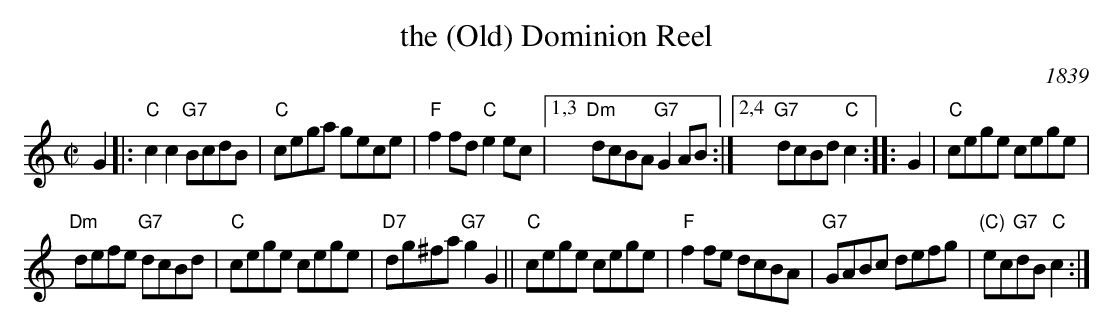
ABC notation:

X:1
T: the (Old) Dominion Reel
O: 1839
M: C|
L: 1/8
K: C
G2 |:\
"C"c2c2 "G7"BcdB | "C"cega gece | "F"f2fd "C"e2ec |\
[1,3 "Dm"dcBA "G7"G2AB :|[2,4 "G7"dcBd "C"c2 :: G2 | "C"cege cege |
"Dm"defe "G7"dcBd | "C"cege cege | "D7"dg^fa "G7"g2G2 ||\
"C"cege cege | "F"f2fe dcBA | "G7"GABc defg | "(C)"ec"G7"dB "C"c2 :|
